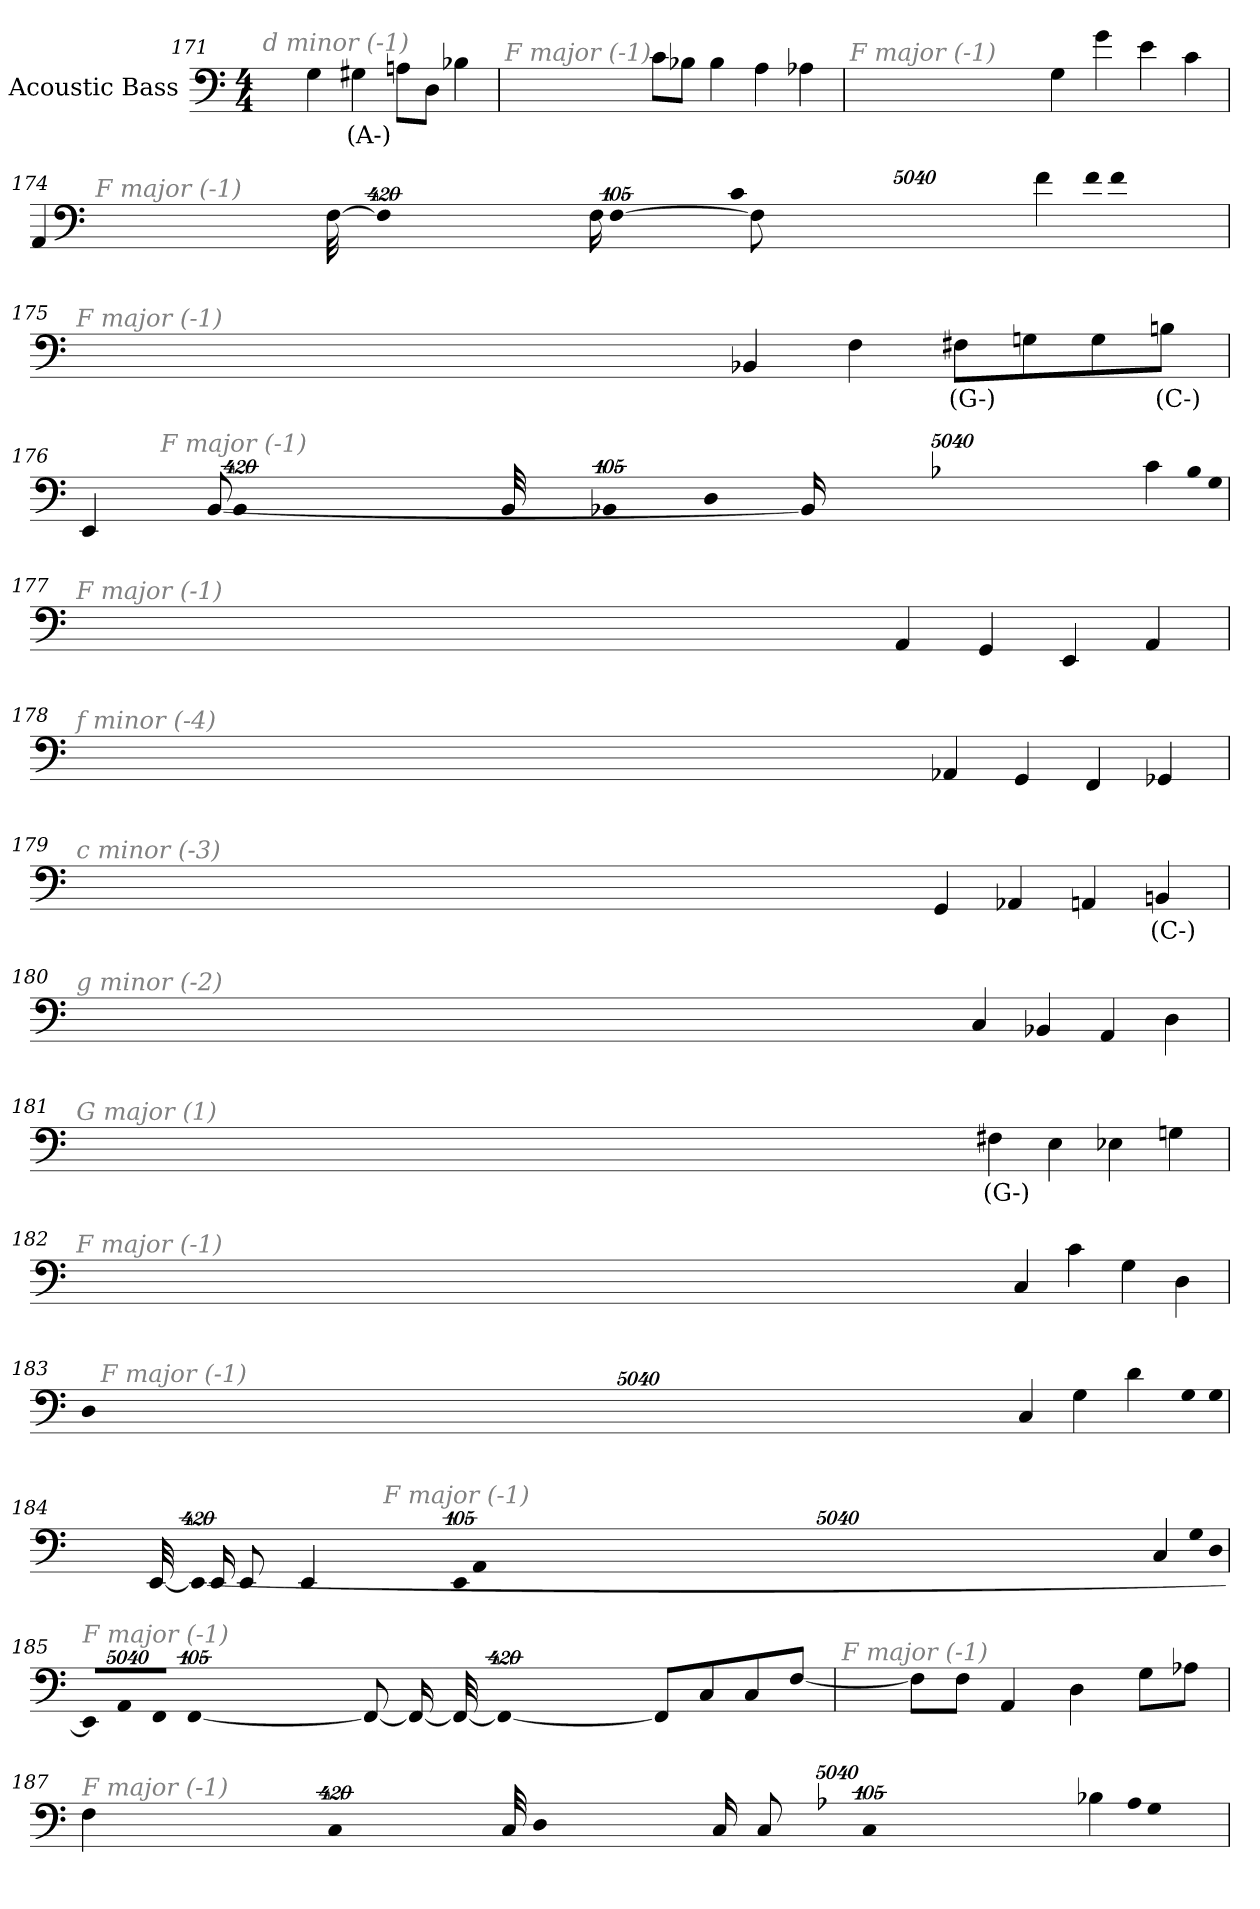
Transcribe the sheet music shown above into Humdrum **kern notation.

**kern	**text
*part1	*part1
*staff1	*staff1
*I"Acoustic Bass	*
*clefF4	*
*ITrd7c12	*
*k[]	*
*C:	*
*M4/4	*
=171	=171
!LO:TX:i:color=#808080:t=d minor (-1)	!
4GG	.
4GG#Xi	(A-)
8AAnL	.
8DDJ	.
4BB-X	.
=172	=172
!LO:TX:i:color=#808080:t=F major (-1)	!
8CL	.
8BB-XJ	.
4BB-	.
4AA	.
4AA-X	.
=173	=173
!LO:TX:i:color=#808080:t=F major (-1)	!
4GG	.
4G	.
4E	.
4C	.
=174	=174
!LO:TX:i:color=#808080:t=F major (-1)	!
4F	.
!LO:N:vis=8	!
40320%3347FL	.
!LO:N:vis=8	!
40320%3347F	.
!LO:N:vis=8	!
40320%3347CJ	.
!LO:N:vis=1024	!
[13440%13FF	.
8FF_	.
16FF_	.
32FF_	.
!LO:N:vis=1024%31	!
13440%407FF]	.
4AAA	.
=175	=175
!LO:TX:i:color=#808080:t=F major (-1)	!
4BBB-X	.
4FF	.
8FF#XiL	(G-)
8GGn	.
8GG	.
8BBniJ	(C-)
=176	=176
!LO:TX:i:color=#808080:t=F major (-1)	!
4C	.
!LO:N:vis=8	!
40320%3347BB-XL	.
!LO:N:vis=8	!
40320%3347GG	.
!LO:N:vis=8	!
40320%3347DDJ	.
!LO:N:vis=1024	!
[13440%13BBB-X	.
8BBB-_	.
16BBB-_	.
32BBB-_	.
!LO:N:vis=1024%31	!
13440%407BBB-]	.
4EEE	.
=177	=177
!LO:TX:i:color=#808080:t=F major (-1)	!
4AAA	.
4GGG	.
4EEE	.
4AAA	.
=178	=178
!LO:TX:i:color=#808080:t=f minor (-4)	!
4AAA-X	.
4GGG	.
4FFF	.
4GGG-X	.
=179	=179
!LO:TX:i:color=#808080:t=c minor (-3)	!
4GGG	.
4AAA-X	.
4AAAn	.
4BBBni	(C-)
=180	=180
!LO:TX:i:color=#808080:t=g minor (-2)	!
4CC	.
4BBB-X	.
4AAA	.
4DD	.
=181	=181
!LO:TX:i:color=#808080:t=G major (1)	!
4FF#Xi	(G-)
4EE	.
4EE-X	.
4GGn	.
=182	=182
!LO:TX:i:color=#808080:t=F major (-1)	!
4CC	.
4C	.
4GG	.
4DD	.
=183	=183
!LO:TX:i:color=#808080:t=F major (-1)	!
4CC	.
4GG	.
4D	.
!LO:N:vis=8	!
40320%3347GGL	.
!LO:N:vis=8	!
40320%3347GG	.
!LO:N:vis=8	!
40320%3347DDJ	.
=184	=184
!LO:TX:i:color=#808080:t=F major (-1)	!
4CC	.
!LO:N:vis=8	!
40320%3347GGL	.
!LO:N:vis=8	!
40320%3347DD	.
!LO:N:vis=8	!
40320%3347AAAJ	.
!LO:N:vis=1024	!
[13440%13EEE	.
4EEE_	.
8EEE_	.
16EEE_	.
32EEE_	.
!LO:N:vis=1024%31	!
13440%407EEE_	.
=185	=185
!LO:TX:i:color=#808080:t=F major (-1)	!
!LO:N:vis=8	!
40320%3347EEEL]	.
!LO:N:vis=8	!
40320%3347AAA	.
!LO:N:vis=8	!
40320%3347FFFJ	.
!LO:N:vis=1024	!
[13440%13FFF	.
8FFF_	.
16FFF_	.
32FFF_	.
!LO:N:vis=1024%31	!
13440%407FFF_	.
8FFFL]	.
8CC	.
8CC	.
[8FFJ	.
=186	=186
!LO:TX:i:color=#808080:t=F major (-1)	!
8FFL]	.
8FFJ	.
4AAA	.
4DD	.
8GGL	.
8AA-XJ	.
=187	=187
!LO:TX:i:color=#808080:t=F major (-1)	!
4BB-X	.
!LO:N:vis=8	!
40320%3347AA-XL	.
!LO:N:vis=8	!
40320%3347GG	.
!LO:N:vis=8	!
40320%3347DDJ	.
!LO:N:vis=1024	!
[13440%13CC	.
8CC_	.
16CC_	.
32CC_	.
!LO:N:vis=1024%31	!
13440%407CC]	.
4FF	.
=	=
*-	*-
